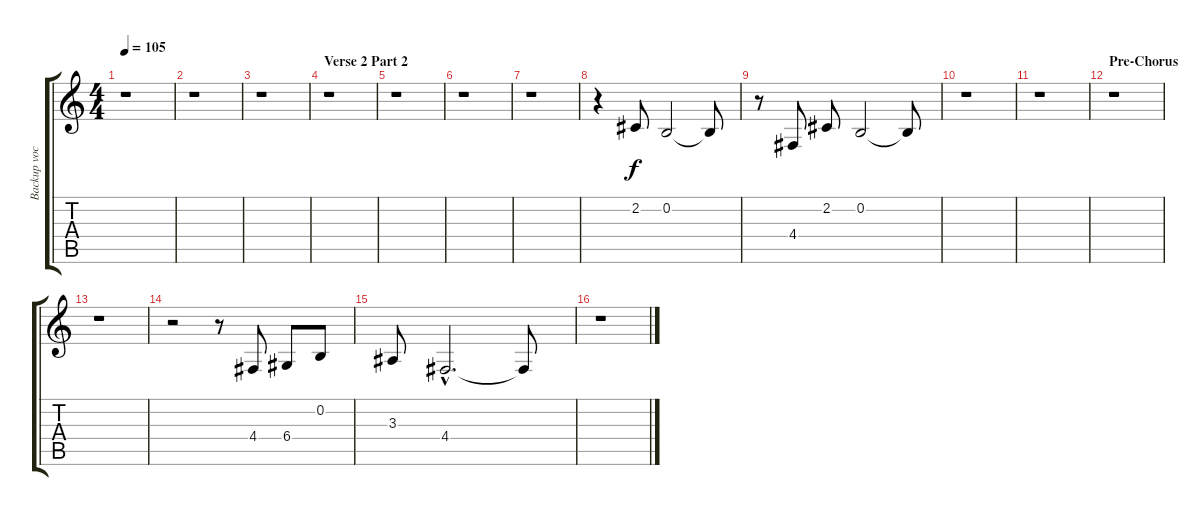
\track ("Backup vocals" "Backup voc") {instrument lead1square}
\staff {score tabs}
\tuning (E4 B3 G3 D3 A2 E2) {hide}
\ts (4 4)
\tempo 105
\clef g2
\ks c
r.1{dy f} |
r.1 |
r.1 |
\section ("" "Verse 2 Part 2")
r.1 |
r.1 |
r.1 |
r.1 |
r.4 2.2.8 0.2.2 0.2{t}.8 |
r.8 4.4.8 2.2.8 0.2.2 0.2{t}.8 |
r.1 |
r.1 |
\section ("" "Pre-Chorus")
r.1 |
r.1 |
r.2 r.8 4.4.8 6.4.8 0.2.8 |
3.3.8 4.4{hac}.2{d} 4.4{t}.8 |
r.1
